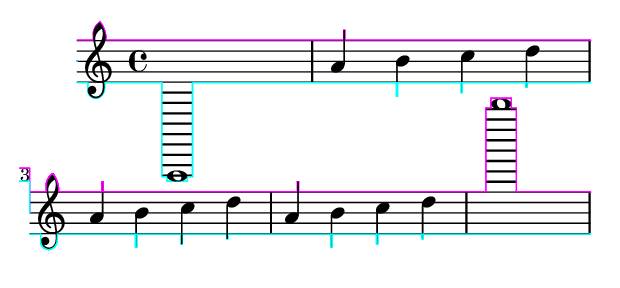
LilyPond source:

\header {
  texidoc = "@code{-ddebug-skyline} draws the outline of the skyline used."
  }
\version "2.12.0"

#(set-default-paper-size "a6" )

\header {
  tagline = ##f
}

#(ly:set-option 'debug-skylines #t)
\book {
  \score {
    {
      a,,1 | a'4 b' c'' d'' \break
      \repeat unfold 2 {a' b' c'' d''} | b''''1
    }
  }
}
